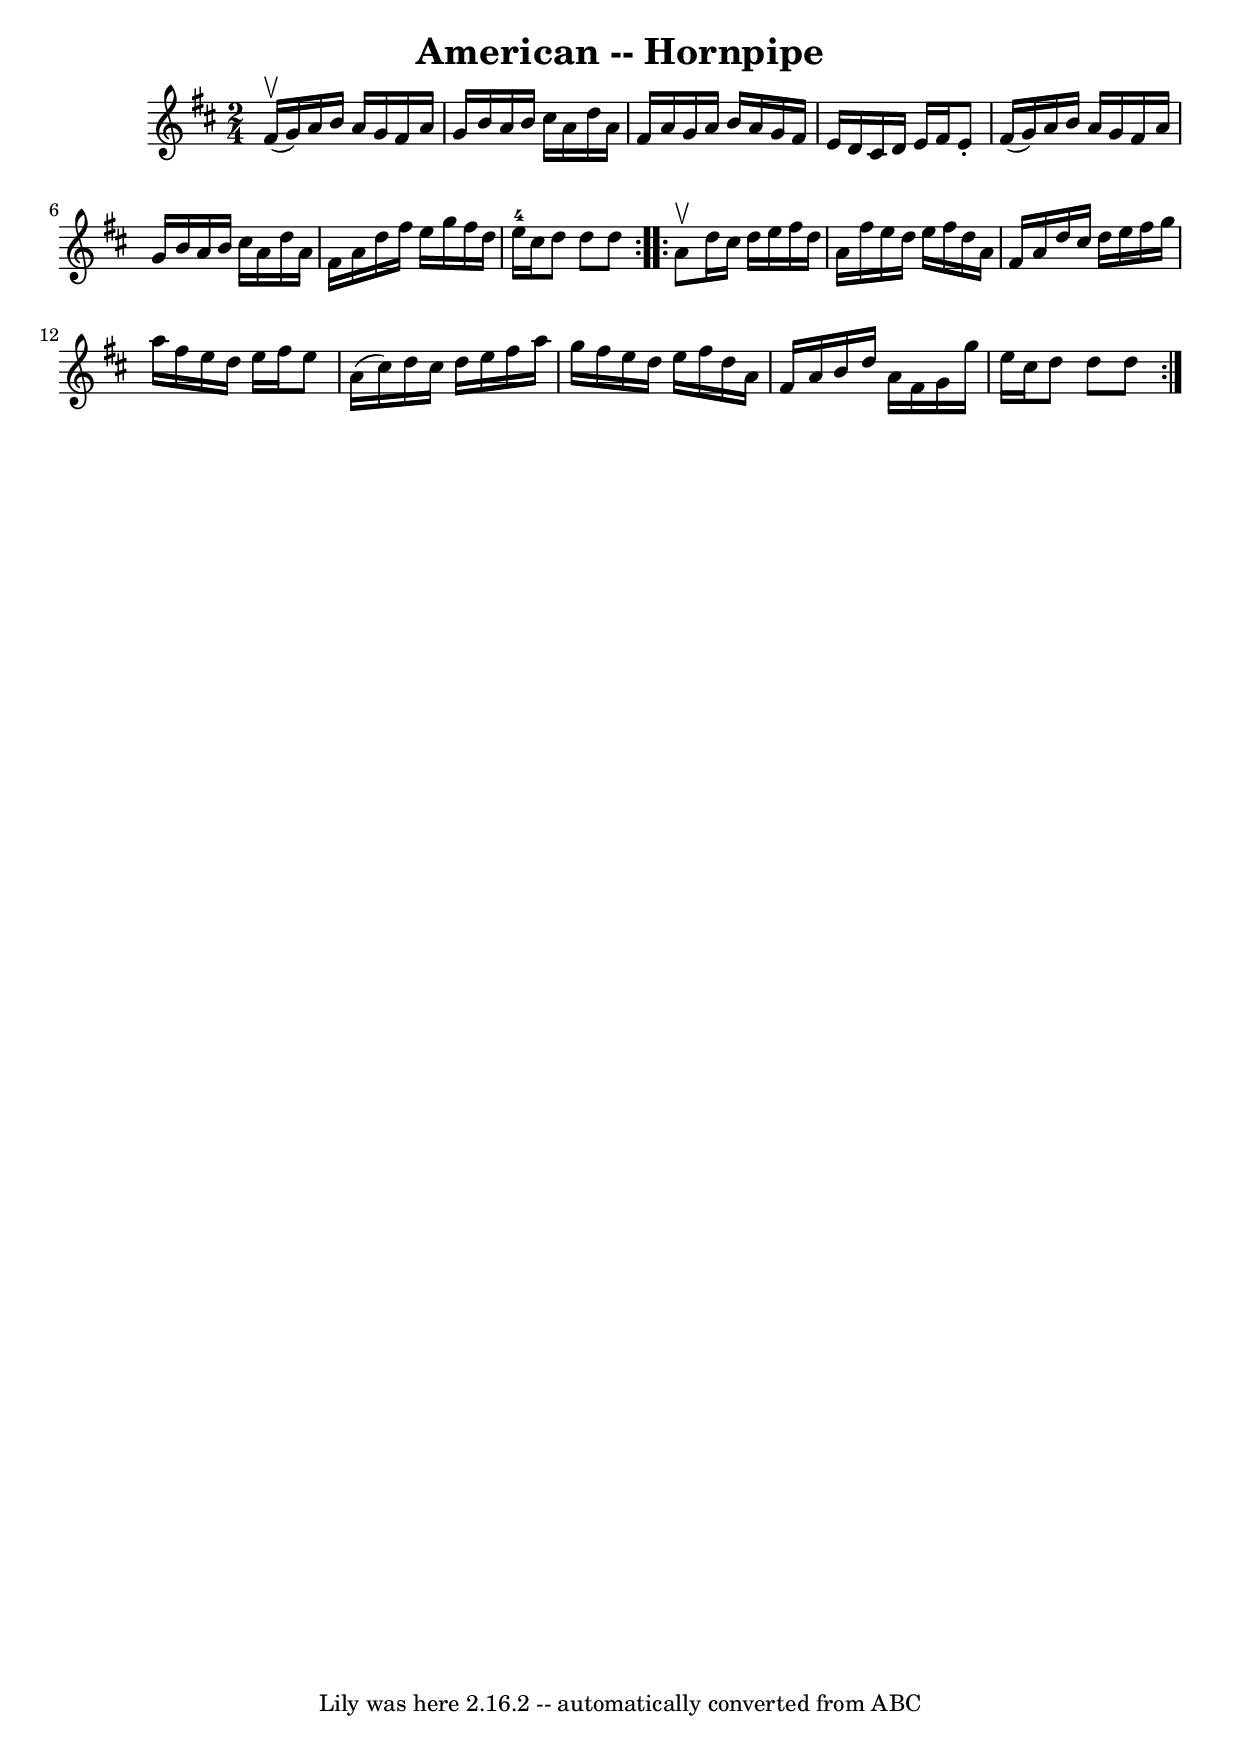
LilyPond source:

\version "2.16.2"
\include "Mammoth.ily"
\header {
  %% book = "Cole's 1000 Fiddle Tunes"
 crossRefNumber = "1"
 footnotes = ""
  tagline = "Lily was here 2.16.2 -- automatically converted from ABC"
  title = "American -- Hornpipe"

}
voicedefault =  {



  \repeat volta 2 {

    \time 2/4 
    \key d \major fis'16 (^\upbow g'16)  |
 a'16 b'16 a'16 g'16 fis'16 a'16 g'16 b'16   |
 a'16 b'16 cis''16 a'16 d''16 a'16 fis'16 a'16   |
 g'16 a'16 b'16 a'16 g'16 fis'16 e'16 d'16   |
 cis'16 d'16 e'16 fis'16 e'8-. fis'16 (g'16)  |
 a'16 b'16 a'16 g'16 fis'16 a'16 g'16 b'16   |
 a'16 b'16 cis''16 a'16 d''16 a'16 fis'16 a'16   |
 d''16 fis''16 e''16 g''16 fis''16 d''16 e''16-4 cis''16   |
 d''8  
 d''8 d''8  
  }     
  \repeat volta 2 { a'8^\upbow  |
 d''16 cis''16 d''16 e''16 fis''16 d''16 a'16 fis''16   |
 e''16 d''16 e''16 fis''16 d''16 a'16 fis'16 a'16   |
 d''16 cis''16 d''16 e''16 fis''16 g''16 a''16 fis''16    |
 e''16 d''16 e''16 fis''16 e''8 a'16 (cis''16)  |
 d''16 cis''16 d''16 e''16 fis''16 a''16 g''16 fis''16   |
 e''16 d''16 e''16 fis''16 d''16 a'16 fis'16 a'16   |
 b'16 d''16 a'16 fis'16 g'16 g''16 e''16 cis''16   |
 d''8 d''8 d''8  
  }   

}

\score{
  <<

    \context Staff="default"
    {
      \voicedefault 
      
    }

  >>
  \layout {
    
  }
  \midi {
  }

}
